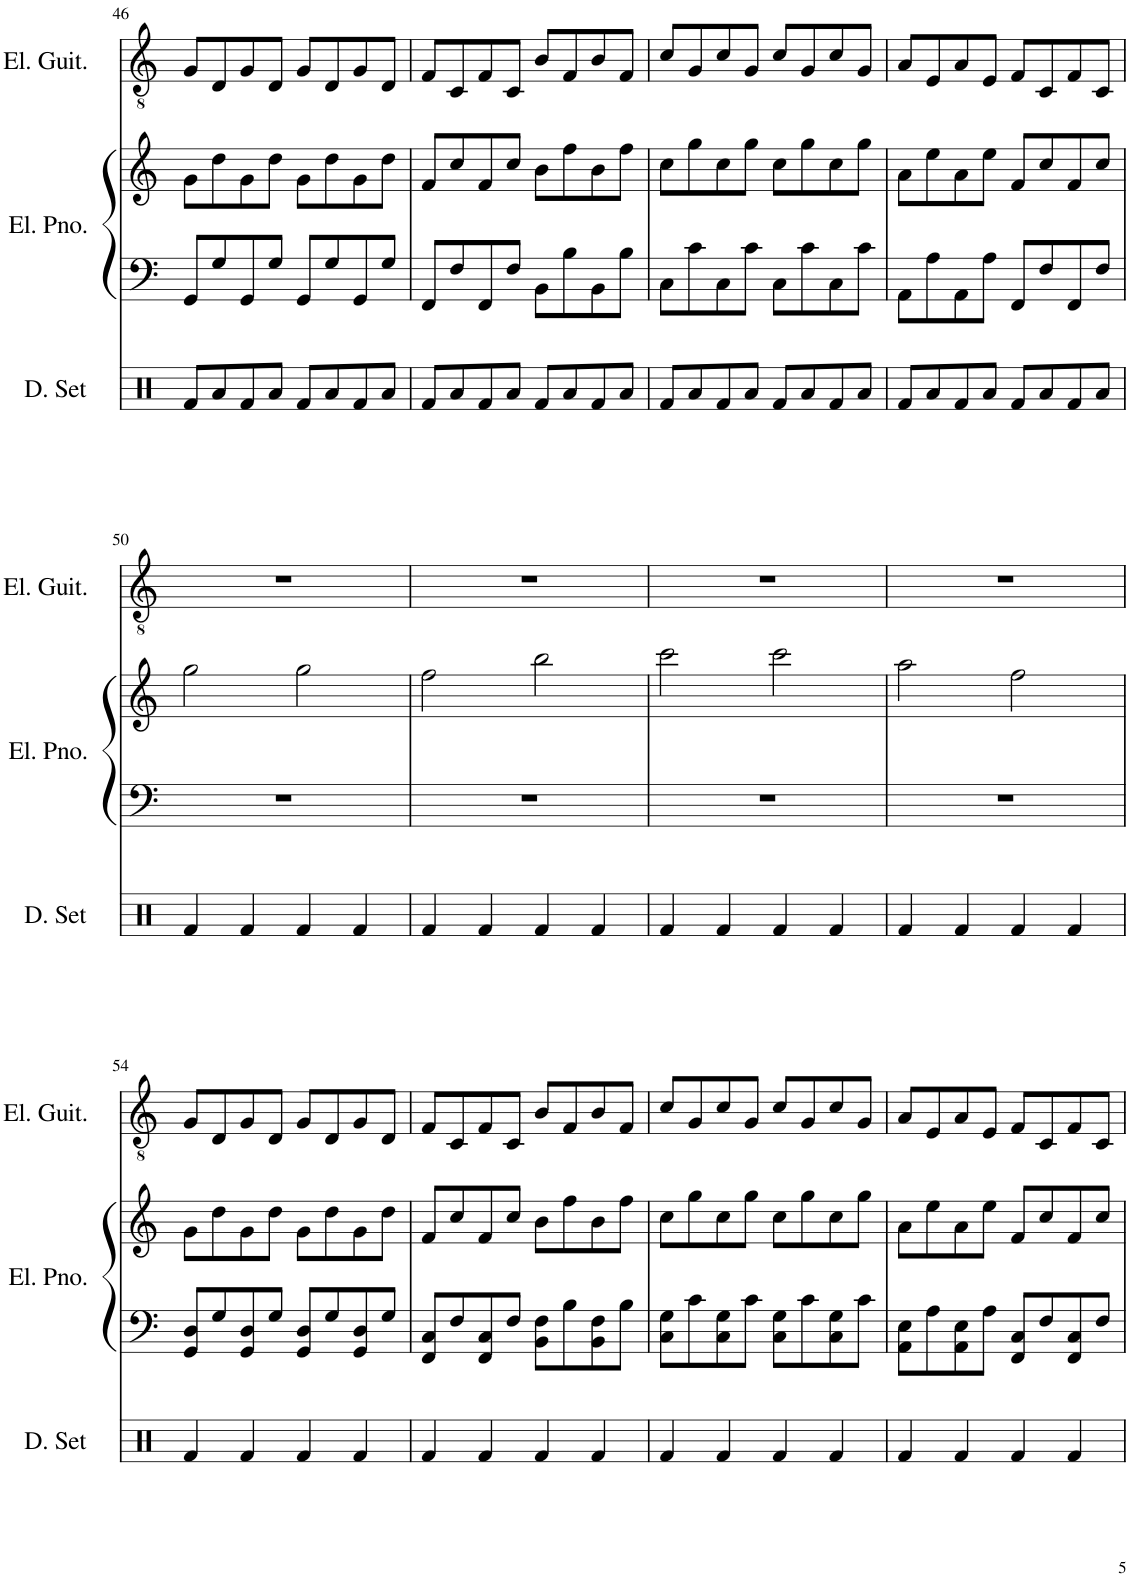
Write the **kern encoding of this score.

**kern	**kern	**kern	**kern
*part3	*part2	*part2	*part1
*staff4	*staff3	*staff2	*staff1
*I"ドラムセット	*I"エレクトリックピアノ	*	*I"エレキギター
!!LO:PB:g=z
*clefX	*clefF4	*clefG2	*clefGv2
*k[]	*k[]	*k[]	*k[]
*M4/4	*M4/4	*M4/4	*M4/4
=46	=46	=46	=46
8Rf/L	8GG/L	8g\L	8G/L
8Ra/	8G/	8dd\	8D/
8Rf/	8GG/	8g\	8G/
8Ra/J	8G/J	8dd\J	8D/J
8Rf/L	8GG/L	8g\L	8G/L
8Ra/	8G/	8dd\	8D/
8Rf/	8GG/	8g\	8G/
8Ra/J	8G/J	8dd\J	8D/J
=47	=47	=47	=47
8Rf/L	8FF/L	8f/L	8F/L
8Ra/	8F/	8cc/	8C/
8Rf/	8FF/	8f/	8F/
8Ra/J	8F/J	8cc/J	8C/J
8Rf/L	8BB\L	8b\L	8B/L
8Ra/	8B\	8ff\	8F/
8Rf/	8BB\	8b\	8B/
8Ra/J	8B\J	8ff\J	8F/J
=48	=48	=48	=48
8Rf/L	8C\L	8cc\L	8c/L
8Ra/	8c\	8gg\	8G/
8Rf/	8C\	8cc\	8c/
8Ra/J	8c\J	8gg\J	8G/J
8Rf/L	8C\L	8cc\L	8c/L
8Ra/	8c\	8gg\	8G/
8Rf/	8C\	8cc\	8c/
8Ra/J	8c\J	8gg\J	8G/J
=49	=49	=49	=49
8Rf/L	8AA\L	8a\L	8A/L
8Ra/	8A\	8ee\	8E/
8Rf/	8AA\	8a\	8A/
8Ra/J	8A\J	8ee\J	8E/J
8Rf/L	8FF/L	8f/L	8F/L
8Ra/	8F/	8cc/	8C/
8Rf/	8FF/	8f/	8F/
8Ra/J	8F/J	8cc/J	8C/J
!!LO:LB:g=z
=50	=50	=50	=50
4Rf/	1r	2gg\	1r
4Rf/	.	.	.
4Rf/	.	2gg\	.
4Rf/	.	.	.
=51	=51	=51	=51
4Rf/	1r	2ff\	1r
4Rf/	.	.	.
4Rf/	.	2bb\	.
4Rf/	.	.	.
=52	=52	=52	=52
4Rf/	1r	2ccc\	1r
4Rf/	.	.	.
4Rf/	.	2ccc\	.
4Rf/	.	.	.
=53	=53	=53	=53
4Rf/	1r	2aa\	1r
4Rf/	.	.	.
4Rf/	.	2ff\	.
4Rf/	.	.	.
!!LO:LB:g=z
=54	=54	=54	=54
4Rf/	8GG/ 8D/L	8g\L	8G/L
.	8G/	8dd\	8D/
4Rf/	8GG/ 8D/	8g\	8G/
.	8G/J	8dd\J	8D/J
4Rf/	8GG/ 8D/L	8g\L	8G/L
.	8G/	8dd\	8D/
4Rf/	8GG/ 8D/	8g\	8G/
.	8G/J	8dd\J	8D/J
=55	=55	=55	=55
4Rf/	8FF/ 8C/L	8f/L	8F/L
.	8F/	8cc/	8C/
4Rf/	8FF/ 8C/	8f/	8F/
.	8F/J	8cc/J	8C/J
4Rf/	8BB\ 8F\L	8b\L	8B/L
.	8B\	8ff\	8F/
4Rf/	8BB\ 8F\	8b\	8B/
.	8B\J	8ff\J	8F/J
=56	=56	=56	=56
4Rf/	8C\ 8G\L	8cc\L	8c/L
.	8c\	8gg\	8G/
4Rf/	8C\ 8G\	8cc\	8c/
.	8c\J	8gg\J	8G/J
4Rf/	8C\ 8G\L	8cc\L	8c/L
.	8c\	8gg\	8G/
4Rf/	8C\ 8G\	8cc\	8c/
.	8c\J	8gg\J	8G/J
=57	=57	=57	=57
4Rf/	8AA\ 8E\L	8a\L	8A/L
.	8A\	8ee\	8E/
4Rf/	8AA\ 8E\	8a\	8A/
.	8A\J	8ee\J	8E/J
4Rf/	8FF/ 8C/L	8f/L	8F/L
.	8F/	8cc/	8C/
4Rf/	8FF/ 8C/	8f/	8F/
.	8F/J	8cc/J	8C/J
=	=	=	=
*-	*-	*-	*-
